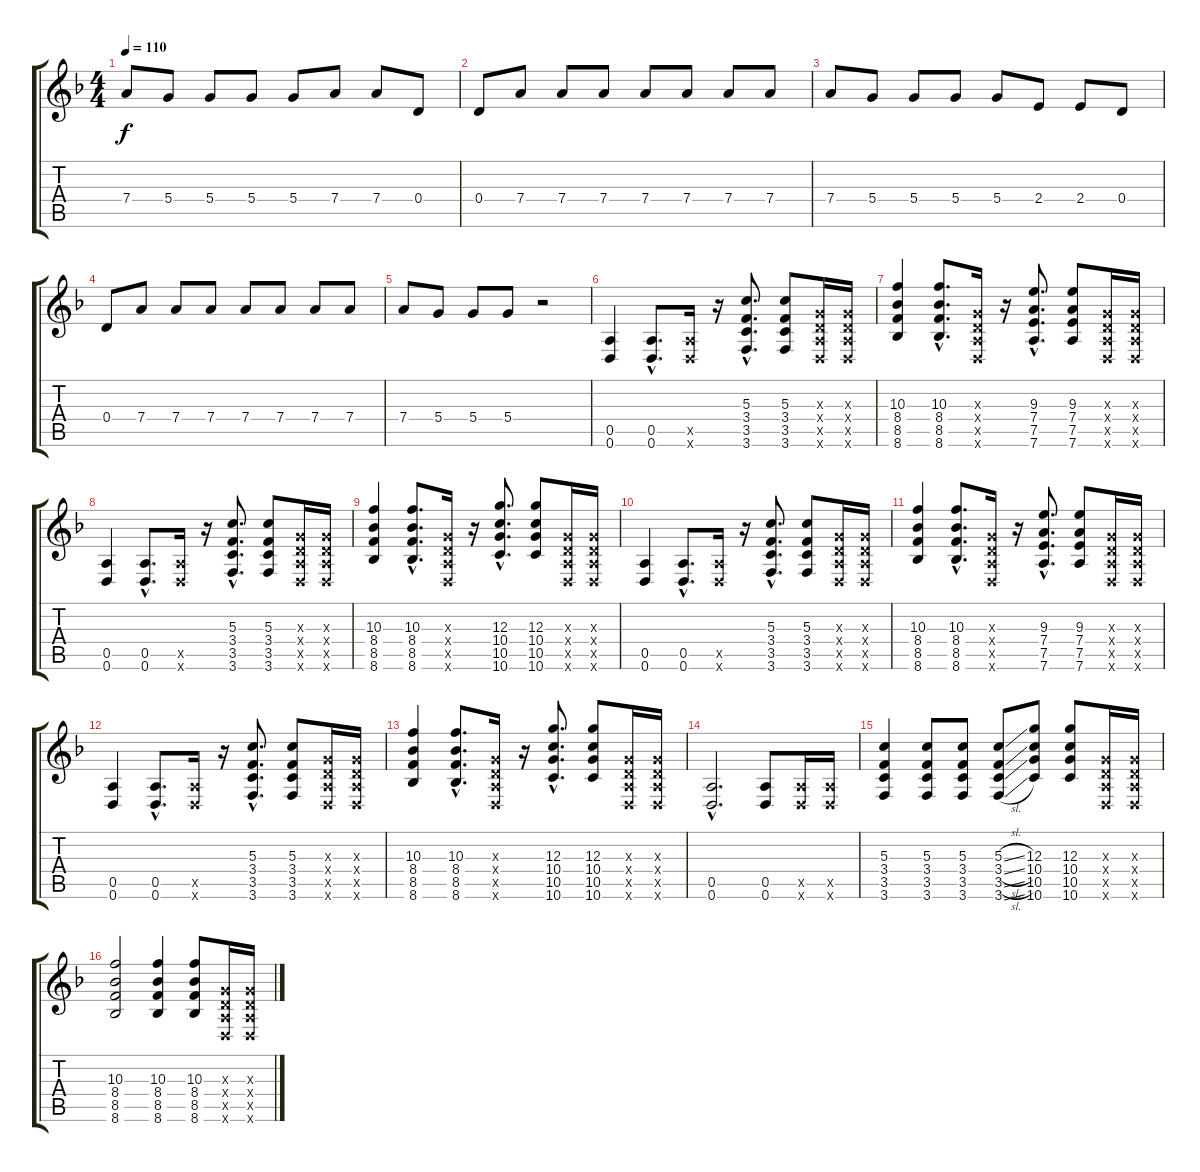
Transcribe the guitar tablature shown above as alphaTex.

\track "" {instrument distortionguitar}
\staff {score tabs}
\tuning (E4 B3 G3 D3 A2 D2) {hide}
\ts (4 4)
\tempo 110
\clef g2
\ks f
7.4.8{dy f} 5.4.8 5.4.8 5.4.8 5.4.8 7.4.8 7.4.8 0.4.8 |
0.4.8 7.4.8 7.4.8 7.4.8 7.4.8 7.4.8 7.4.8 7.4.8 |
7.4.8 5.4.8 5.4.8 5.4.8 5.4.8 2.4.8 2.4.8 0.4.8 |
0.4.8 7.4.8 7.4.8 7.4.8 7.4.8 7.4.8 7.4.8 7.4.8 |
7.4.8 5.4.8 5.4.8 5.4.8 r.2 |
(0.5 0.6).4 (0.5{hac} 0.6{hac}).8{d} (0.5{x} 0.6{x}).16 r.16 (5.3{hac} 3.4{hac} 3.5{hac} 3.6{hac}).8{d} (5.3 3.4 3.5 3.6).8 (0.3{x} 0.4{x} 0.5{x} 0.6{x}).16 (0.3{x} 0.4{x} 0.5{x} 0.6{x}).16 |
(10.3 8.4 8.5 8.6).4 (10.3{hac} 8.4{hac} 8.5{hac} 8.6{hac}).8{d} (0.3{x} 0.4{x} 0.5{x} 0.6{x}).16 r.16 (9.3{hac} 7.4{hac} 7.5{hac} 7.6{hac}).8{d} (9.3 7.4 7.5 7.6).8 (0.3{x} 0.4{x} 0.5{x} 0.6{x}).16 (0.3{x} 0.4{x} 0.5{x} 0.6{x}).16 |
(0.5 0.6).4 (0.5{hac} 0.6{hac}).8{d} (0.5{x} 0.6{x}).16 r.16 (5.3{hac} 3.4{hac} 3.5{hac} 3.6{hac}).8{d} (5.3 3.4 3.5 3.6).8 (0.3{x} 0.4{x} 0.5{x} 0.6{x}).16 (0.3{x} 0.4{x} 0.5{x} 0.6{x}).16 |
(10.3 8.4 8.5 8.6).4 (10.3{hac} 8.4{hac} 8.5{hac} 8.6{hac}).8{d} (0.3{x} 0.4{x} 0.5{x} 0.6{x}).16 r.16 (12.3{hac} 10.4{hac} 10.5{hac} 10.6{hac}).8{d} (12.3 10.4 10.5 10.6).8 (0.3{x} 0.4{x} 0.5{x} 0.6{x}).16 (0.3{x} 0.4{x} 0.5{x} 0.6{x}).16 |
(0.5 0.6).4 (0.5{hac} 0.6{hac}).8{d} (0.5{x} 0.6{x}).16 r.16 (5.3{hac} 3.4{hac} 3.5{hac} 3.6{hac}).8{d} (5.3 3.4 3.5 3.6).8 (0.3{x} 0.4{x} 0.5{x} 0.6{x}).16 (0.3{x} 0.4{x} 0.5{x} 0.6{x}).16 |
(10.3 8.4 8.5 8.6).4 (10.3{hac} 8.4{hac} 8.5{hac} 8.6{hac}).8{d} (0.3{x} 0.4{x} 0.5{x} 0.6{x}).16 r.16 (9.3{hac} 7.4{hac} 7.5{hac} 7.6{hac}).8{d} (9.3 7.4 7.5 7.6).8 (0.3{x} 0.4{x} 0.5{x} 0.6{x}).16 (0.3{x} 0.4{x} 0.5{x} 0.6{x}).16 |
(0.5 0.6).4 (0.5{hac} 0.6{hac}).8{d} (0.5{x} 0.6{x}).16 r.16 (5.3{hac} 3.4{hac} 3.5{hac} 3.6{hac}).8{d} (5.3 3.4 3.5 3.6).8 (0.3{x} 0.4{x} 0.5{x} 0.6{x}).16 (0.3{x} 0.4{x} 0.5{x} 0.6{x}).16 |
(10.3 8.4 8.5 8.6).4 (10.3{hac} 8.4{hac} 8.5{hac} 8.6{hac}).8{d} (0.3{x} 0.4{x} 0.5{x} 0.6{x}).16 r.16 (12.3{hac} 10.4{hac} 10.5{hac} 10.6{hac}).8{d} (12.3 10.4 10.5 10.6).8 (0.3{x} 0.4{x} 0.5{x} 0.6{x}).16 (0.3{x} 0.4{x} 0.5{x} 0.6{x}).16 |
(0.5{hac} 0.6{hac}).2{d} (0.5 0.6).8 (0.5{x} 0.6{x}).16 (0.5{x} 0.6{x}).16 |
(5.3 3.4 3.5 3.6).4 (5.3 3.4 3.5 3.6).8 (5.3 3.4 3.5 3.6).8 (5.3{sl} 3.4{sl} 3.5{sl} 3.6{sl}).8 (12.3 10.4 10.5 10.6).8 (12.3 10.4 10.5 10.6).8 (0.3{x} 0.4{x} 0.5{x} 0.6{x}).16 (0.3{x} 0.4{x} 0.5{x} 0.6{x}).16 |
(10.3 8.4 8.5 8.6).2 (10.3 8.4 8.5 8.6).4 (10.3 8.4 8.5 8.6).8 (0.3{x} 0.4{x} 0.5{x} 0.6{x}).16 (0.3{x} 0.4{x} 0.5{x} 0.6{x}).16
